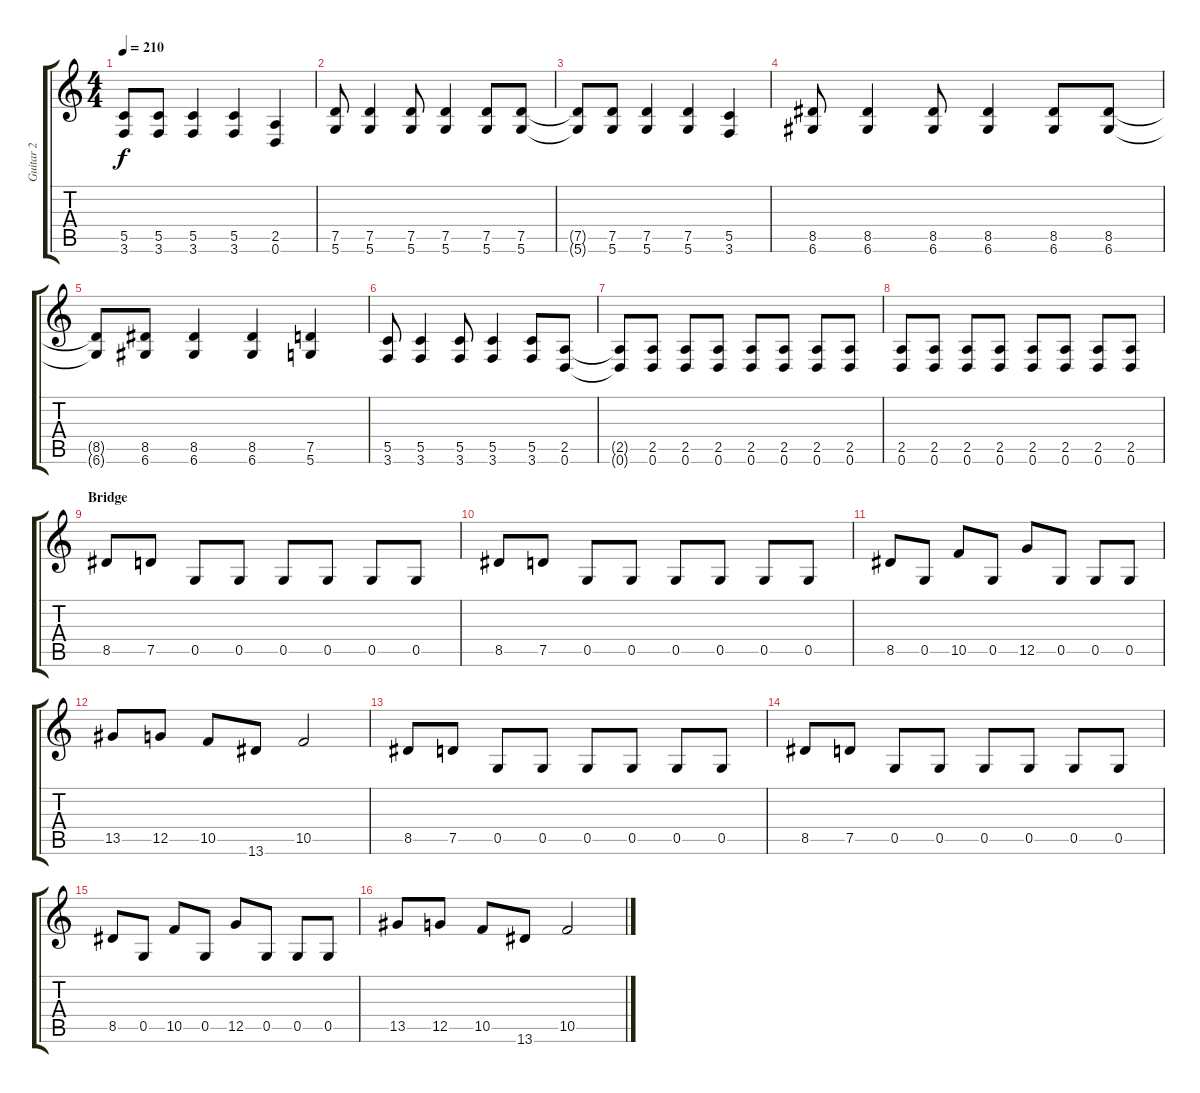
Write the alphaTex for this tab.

\track ("Guitar 2" "Guitar 2") {instrument overdrivenguitar}
\staff {score tabs}
\tuning (D4 A3 F3 C3 G2 D2) {hide}
\ts (4 4)
\tempo 210
\clef g2
\ks c
(5.5{t} 3.6{t}).8{dy f} (5.5 3.6).8 (5.5 3.6).4 (5.5 3.6).4 (2.5 0.6).4 |
(7.5 5.6).8 (7.5 5.6).4 (7.5 5.6).8 (7.5 5.6).4 (7.5 5.6).8 (7.5 5.6).8 |
(7.5{t} 5.6{t}).8 (7.5 5.6).8 (7.5 5.6).4 (7.5 5.6).4 (5.5 3.6).4 |
(8.5 6.6).8 (8.5 6.6).4 (8.5 6.6).8 (8.5 6.6).4 (8.5 6.6).8 (8.5 6.6).8 |
(8.5{t} 6.6{t}).8 (8.5 6.6).8 (8.5 6.6).4 (8.5 6.6).4 (7.5 5.6).4 |
(5.5 3.6).8 (5.5 3.6).4 (5.5 3.6).8 (5.5 3.6).4 (5.5 3.6).8 (2.5 0.6).8 |
(2.5{t} 0.6{t}).8 (2.5 0.6).8 (2.5 0.6).8 (2.5 0.6).8 (2.5 0.6).8 (2.5 0.6).8 (2.5 0.6).8 (2.5 0.6).8 |
(2.5 0.6).8 (2.5 0.6).8 (2.5 0.6).8 (2.5 0.6).8 (2.5 0.6).8 (2.5 0.6).8 (2.5 0.6).8 (2.5 0.6).8 |
\section ("" "Bridge")
8.5.8 7.5.8 0.5.8 0.5.8 0.5.8 0.5.8 0.5.8 0.5.8 |
8.5.8 7.5.8 0.5.8 0.5.8 0.5.8 0.5.8 0.5.8 0.5.8 |
8.5.8 0.5.8 10.5.8 0.5.8 12.5.8 0.5.8 0.5.8 0.5.8 |
13.5.8 12.5.8 10.5.8 13.6.8 10.5.2 |
8.5.8 7.5.8 0.5.8 0.5.8 0.5.8 0.5.8 0.5.8 0.5.8 |
8.5.8 7.5.8 0.5.8 0.5.8 0.5.8 0.5.8 0.5.8 0.5.8 |
8.5.8 0.5.8 10.5.8 0.5.8 12.5.8 0.5.8 0.5.8 0.5.8 |
13.5.8 12.5.8 10.5.8 13.6.8 10.5.2
